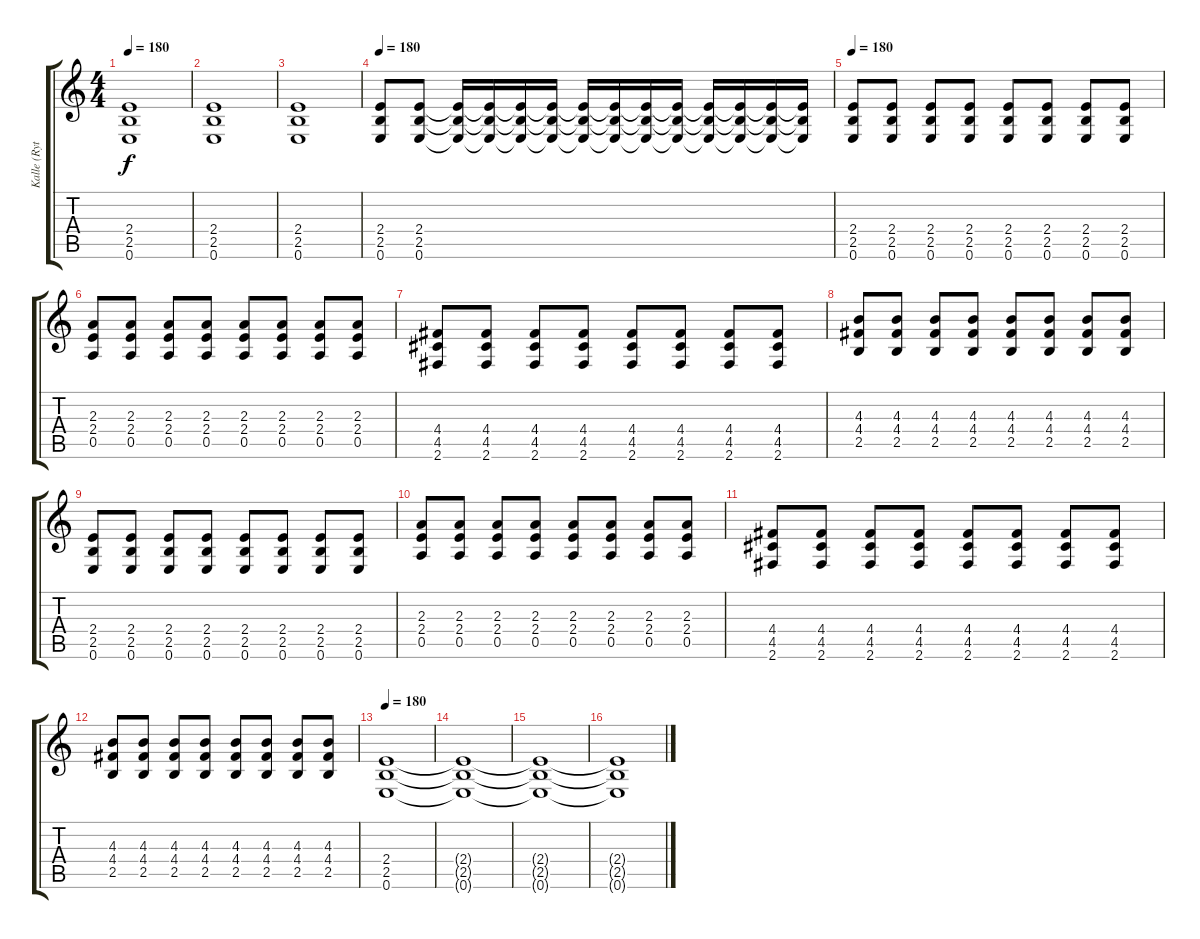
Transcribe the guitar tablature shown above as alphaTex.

\track ("Kalle (Rythm)" "Kalle (Ryt") {instrument distortionguitar}
\staff {score tabs}
\tuning (E4 B3 G3 D3 A2 E2) {hide}
\ts (4 4)
\tempo 180
\clef g2
\ks c
(2.4 2.5 0.6).1{dy f} |
(2.4 2.5 0.6).1 |
(2.4 2.5 0.6).1 |
\tempo 180
(2.4 2.5 0.6).8 (2.4 2.5 0.6).8 (2.4{t} 2.5{t} 0.6{t}).16 (2.4{t} 2.5{t} 0.6{t}).16 (2.4{t} 2.5{t} 0.6{t}).16 (2.4{t} 2.5{t} 0.6{t}).16 (2.4{t} 2.5{t} 0.6{t}).16 (2.4{t} 2.5{t} 0.6{t}).16 (2.4{t} 2.5{t} 0.6{t}).16 (2.4{t} 2.5{t} 0.6{t}).16 (2.4{t} 2.5{t} 0.6{t}).16 (2.4{t} 2.5{t} 0.6{t}).16 (2.4{t} 2.5{t} 0.6{t}).16 (2.4{t} 2.5{t} 0.6{t}).16 |
\tempo 180
(2.4 2.5 0.6).8 (2.4 2.5 0.6).8 (2.4 2.5 0.6).8 (2.4 2.5 0.6).8 (2.4 2.5 0.6).8 (2.4 2.5 0.6).8 (2.4 2.5 0.6).8 (2.4 2.5 0.6).8 |
(2.3 2.4 0.5).8 (2.3 2.4 0.5).8 (2.3 2.4 0.5).8 (2.3 2.4 0.5).8 (2.3 2.4 0.5).8 (2.3 2.4 0.5).8 (2.3 2.4 0.5).8 (2.3 2.4 0.5).8 |
(4.4 4.5 2.6).8 (4.4 4.5 2.6).8 (4.4 4.5 2.6).8 (4.4 4.5 2.6).8 (4.4 4.5 2.6).8 (4.4 4.5 2.6).8 (4.4 4.5 2.6).8 (4.4 4.5 2.6).8 |
(4.3 4.4 2.5).8 (4.3 4.4 2.5).8 (4.3 4.4 2.5).8 (4.3 4.4 2.5).8 (4.3 4.4 2.5).8 (4.3 4.4 2.5).8 (4.3 4.4 2.5).8 (4.3 4.4 2.5).8 |
(2.4 2.5 0.6).8 (2.4 2.5 0.6).8 (2.4 2.5 0.6).8 (2.4 2.5 0.6).8 (2.4 2.5 0.6).8 (2.4 2.5 0.6).8 (2.4 2.5 0.6).8 (2.4 2.5 0.6).8 |
(2.3 2.4 0.5).8 (2.3 2.4 0.5).8 (2.3 2.4 0.5).8 (2.3 2.4 0.5).8 (2.3 2.4 0.5).8 (2.3 2.4 0.5).8 (2.3 2.4 0.5).8 (2.3 2.4 0.5).8 |
(4.4 4.5 2.6).8 (4.4 4.5 2.6).8 (4.4 4.5 2.6).8 (4.4 4.5 2.6).8 (4.4 4.5 2.6).8 (4.4 4.5 2.6).8 (4.4 4.5 2.6).8 (4.4 4.5 2.6).8 |
(4.3 4.4 2.5).8 (4.3 4.4 2.5).8 (4.3 4.4 2.5).8 (4.3 4.4 2.5).8 (4.3 4.4 2.5).8 (4.3 4.4 2.5).8 (4.3 4.4 2.5).8 (4.3 4.4 2.5).8 |
\tempo 180
(2.4 2.5 0.6).1 |
(2.4{t} 2.5{t} 0.6{t}).1 |
(2.4{t} 2.5{t} 0.6{t}).1 |
(2.4{t} 2.5{t} 0.6{t}).1
